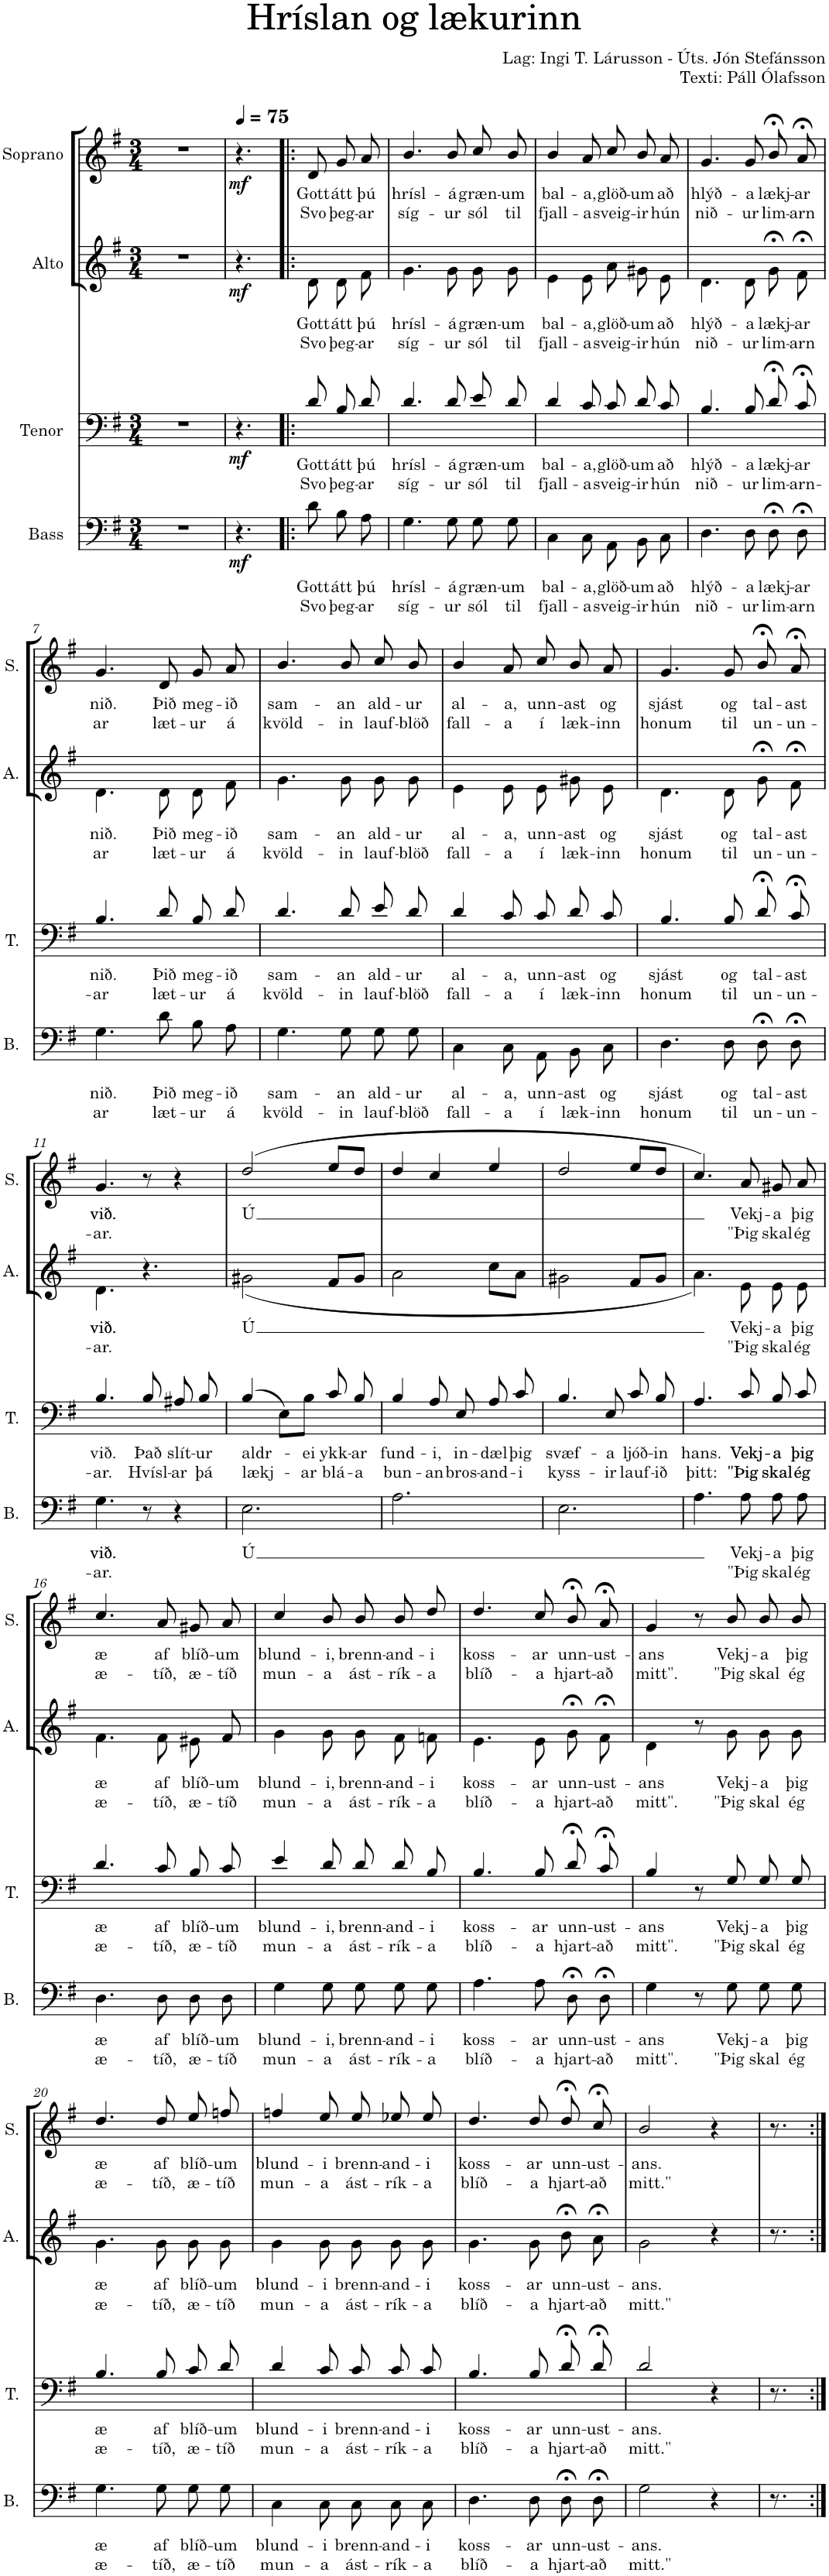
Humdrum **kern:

**kern	**text	**text	**dynam	**kern	**text	**text	**dynam	**kern	**text	**text	**dynam	**kern	**text	**text	**dynam
*part4	*part4	*part4	*part4	*part3	*part3	*part3	*part3	*part2	*part2	*part2	*part2	*part1	*part1	*part1	*part1
*staff4	*staff4	*staff4	*staff4	*staff3	*staff3	*staff3	*staff3	*staff2	*staff2	*staff2	*staff2	*staff1	*staff1	*staff1	*staff1
*I"Bass	*	*	*	*I"Tenor	*	*	*	*I"Alto	*	*	*	*I"Soprano	*	*	*
*I'B.	*	*	*	*I'T.	*	*	*	*I'A.	*	*	*	*I'S.	*	*	*
*clefF4	*	*	*	*clefF4	*	*	*	*clefG2	*	*	*	*clefG2	*	*	*
*k[f#]	*	*	*	*k[f#]	*	*	*	*k[f#]	*	*	*	*k[f#]	*	*	*
*M3/4	*	*	*	*M3/4	*	*	*	*M3/4	*	*	*	*M3/4	*	*	*
=1	=1	=1	=1	=1	=1	=1	=1	=1	=1	=1	=1	=1	=1	=1	=1
2.r	.	.	.	2.r	.	.	.	2.r	.	.	.	2.r	.	.	.
=2	=2	=2	=2	=2	=2	=2	=2	=2	=2	=2	=2	=2	=2	=2	=2
*	*	*	*	*	*	*	*	*	*	*	*	*MM75	*	*	*
!	!	!	!LO:DY:b	!	!	!	!LO:DY:b	!	!	!	!LO:DY:b	!	!	!	!LO:DY:b
4.r	.	.	mf	4.r	.	.	mf	4.r	.	.	mf	4.r	.	.	mf
=3!|:	=3!|:	=3!|:	=3!|:	=3!|:	=3!|:	=3!|:	=3!|:	=3!|:	=3!|:	=3!|:	=3!|:	=3!|:	=3!|:	=3!|:	=3!|:
!	!LO:LY:b	!LO:LY:b	!	!	!LO:LY:b	!LO:LY:b	!	!	!LO:LY:b	!LO:LY:b	!	!	!LO:LY:b	!LO:LY:b	!
8d\	Gott	Svo	.	8d/	Gott	Svo	.	8d\	Gott	Svo	.	8d/	Gott	Svo	.
!	!LO:LY:b	!LO:LY:b	!	!	!LO:LY:b	!LO:LY:b	!	!	!LO:LY:b	!LO:LY:b	!	!	!LO:LY:b	!LO:LY:b	!
8B\L	átt	þeg-	.	8B/	átt	þeg-	.	8d\	átt	þeg-	.	8g/	átt	þeg-	.
!	!LO:LY:b	!LO:LY:b	!	!	!LO:LY:b	!LO:LY:b	!	!	!LO:LY:b	!LO:LY:b	!	!	!LO:LY:b	!LO:LY:b	!
8A\J	þú	-ar	.	8d/	þú	-ar	.	8f#\	þú	-ar	.	8a/	þú	-ar	.
=4	=4	=4	=4	=4	=4	=4	=4	=4	=4	=4	=4	=4	=4	=4	=4
!	!LO:LY:b	!LO:LY:b	!	!	!LO:LY:b	!LO:LY:b	!	!	!LO:LY:b	!LO:LY:b	!	!	!LO:LY:b	!LO:LY:b	!
4.G\	hrísl-	síg-	.	4.d/	hrísl-	síg-	.	4.g\	hrísl-	síg-	.	4.b/	hrísl-	síg-	.
!	!LO:LY:b	!LO:LY:b	!	!	!LO:LY:b	!LO:LY:b	!	!	!LO:LY:b	!LO:LY:b	!	!	!LO:LY:b	!LO:LY:b	!
8G\	-á	-ur	.	8d/	-á	-ur	.	8g\	-á	-ur	.	8b/	-á	-ur	.
!	!LO:LY:b	!LO:LY:b	!	!	!LO:LY:b	!LO:LY:b	!	!	!LO:LY:b	!LO:LY:b	!	!	!LO:LY:b	!LO:LY:b	!
8G\L	græn-	sól	.	8e/	græn-	sól	.	8g\	græn-	sól	.	8cc/	græn-	sól	.
!	!LO:LY:b	!LO:LY:b	!	!	!LO:LY:b	!LO:LY:b	!	!	!LO:LY:b	!LO:LY:b	!	!	!LO:LY:b	!LO:LY:b	!
8G\J	-um	til	.	8d/	-um	til	.	8g\	-um	til	.	8b/	-um	til	.
=5	=5	=5	=5	=5	=5	=5	=5	=5	=5	=5	=5	=5	=5	=5	=5
!	!LO:LY:b	!LO:LY:b	!	!	!LO:LY:b	!LO:LY:b	!	!	!LO:LY:b	!LO:LY:b	!	!	!LO:LY:b	!LO:LY:b	!
4C\	bal-	fjall-	.	4d/	bal-	fjall-	.	4e\	bal-	fjall-	.	4b/	bal-	fjall-	.
!	!LO:LY:b	!LO:LY:b	!	!	!LO:LY:b	!LO:LY:b	!	!	!LO:LY:b	!LO:LY:b	!	!	!LO:LY:b	!LO:LY:b	!
8C\L	-a,	-a	.	8c/	-a,	-a	.	8e\	-a,	-a	.	8a/	-a,	-a	.
!	!LO:LY:b	!LO:LY:b	!	!	!LO:LY:b	!LO:LY:b	!	!	!LO:LY:b	!LO:LY:b	!	!	!LO:LY:b	!LO:LY:b	!
8AA\J	glöð-	sveig-	.	8c/	glöð-	sveig-	.	8a\	glöð-	sveig-	.	8cc/	glöð-	sveig-	.
!	!LO:LY:b	!LO:LY:b	!	!	!LO:LY:b	!LO:LY:b	!	!	!LO:LY:b	!LO:LY:b	!	!	!LO:LY:b	!LO:LY:b	!
8BB\L	-um	-ir	.	8d/	-um	-ir	.	8g#X\	-um	-ir	.	8b/	-um	-ir	.
!	!LO:LY:b	!LO:LY:b	!	!	!LO:LY:b	!LO:LY:b	!	!	!LO:LY:b	!LO:LY:b	!	!	!LO:LY:b	!LO:LY:b	!
8C\J	að	hún	.	8c/	að	hún	.	8e\	að	hún	.	8a/	að	hún	.
=6	=6	=6	=6	=6	=6	=6	=6	=6	=6	=6	=6	=6	=6	=6	=6
!	!LO:LY:b	!LO:LY:b	!	!	!LO:LY:b	!LO:LY:b	!	!	!LO:LY:b	!LO:LY:b	!	!	!LO:LY:b	!LO:LY:b	!
4.D\	hlýð-	nið-	.	4.B/	hlýð-	nið-	.	4.d\	hlýð-	nið-	.	4.g/	hlýð-	nið-	.
!	!LO:LY:b	!LO:LY:b	!	!	!LO:LY:b	!LO:LY:b	!	!	!LO:LY:b	!LO:LY:b	!	!	!LO:LY:b	!LO:LY:b	!
8D\	-a	-ur	.	8B/	-a	-ur	.	8d\	-a	-ur	.	8g/	-a	-ur	.
!	!LO:LY:b	!LO:LY:b	!	!	!LO:LY:b	!LO:LY:b	!	!	!LO:LY:b	!LO:LY:b	!	!	!LO:LY:b	!LO:LY:b	!
8D;<\L	lækj-	lim-	.	8d;</	lækj-	lim-	.	8g;<\	lækj-	lim-	.	8b;</	lækj-	lim-	.
!	!LO:LY:b	!LO:LY:b	!	!	!LO:LY:b	!LO:LY:b	!	!	!LO:LY:b	!LO:LY:b	!	!	!LO:LY:b	!LO:LY:b	!
8D;<\J	-ar	-arn	.	8c;</	-ar	-arn-	.	8f#;<\	-ar	-arn	.	8a;</	-ar	-arn	.
!!LO:LB:g=z
=7	=7	=7	=7	=7	=7	=7	=7	=7	=7	=7	=7	=7	=7	=7	=7
!	!LO:LY:b	!LO:LY:b	!	!	!LO:LY:b	!LO:LY:b	!	!	!LO:LY:b	!LO:LY:b	!	!	!LO:LY:b	!LO:LY:b	!
4.G\	nið.	-ar	.	4.B/	nið.	-ar	.	4.d\	nið.	-ar	.	4.g/	nið.	-ar	.
!	!LO:LY:b	!LO:LY:b	!	!	!LO:LY:b	!LO:LY:b	!	!	!LO:LY:b	!LO:LY:b	!	!	!LO:LY:b	!LO:LY:b	!
8d\	Þið	læt-	.	8d/	Þið	læt-	.	8d\	Þið	læt-	.	8d/	Þið	læt-	.
!	!LO:LY:b	!LO:LY:b	!	!	!LO:LY:b	!LO:LY:b	!	!	!LO:LY:b	!LO:LY:b	!	!	!LO:LY:b	!LO:LY:b	!
8B\L	meg-	-ur	.	8B/	meg-	-ur	.	8d\	meg-	-ur	.	8g/	meg-	-ur	.
!	!LO:LY:b	!LO:LY:b	!	!	!LO:LY:b	!LO:LY:b	!	!	!LO:LY:b	!LO:LY:b	!	!	!LO:LY:b	!LO:LY:b	!
8A\J	-ið	á	.	8d/	-ið	á	.	8f#\	-ið	á	.	8a/	-ið	á	.
=8	=8	=8	=8	=8	=8	=8	=8	=8	=8	=8	=8	=8	=8	=8	=8
!	!LO:LY:b	!LO:LY:b	!	!	!LO:LY:b	!LO:LY:b	!	!	!LO:LY:b	!LO:LY:b	!	!	!LO:LY:b	!LO:LY:b	!
4.G\	sam-	kvöld-	.	4.d/	sam-	kvöld-	.	4.g\	sam-	kvöld-	.	4.b/	sam-	kvöld-	.
!	!LO:LY:b	!LO:LY:b	!	!	!LO:LY:b	!LO:LY:b	!	!	!LO:LY:b	!LO:LY:b	!	!	!LO:LY:b	!LO:LY:b	!
8G\	-an	-in	.	8d/	-an	-in	.	8g\	-an	-in	.	8b/	-an	-in	.
!	!LO:LY:b	!LO:LY:b	!	!	!LO:LY:b	!LO:LY:b	!	!	!LO:LY:b	!LO:LY:b	!	!	!LO:LY:b	!LO:LY:b	!
8G\L	ald-	lauf-	.	8e/	ald-	lauf-	.	8g\	ald-	lauf-	.	8cc/	ald-	lauf-	.
!	!LO:LY:b	!LO:LY:b	!	!	!LO:LY:b	!LO:LY:b	!	!	!LO:LY:b	!LO:LY:b	!	!	!LO:LY:b	!LO:LY:b	!
8G\J	-ur	-blöð	.	8d/	-ur	-blöð	.	8g\	-ur	-blöð	.	8b/	-ur	-blöð	.
=9	=9	=9	=9	=9	=9	=9	=9	=9	=9	=9	=9	=9	=9	=9	=9
!	!LO:LY:b	!LO:LY:b	!	!	!LO:LY:b	!LO:LY:b	!	!	!LO:LY:b	!LO:LY:b	!	!	!LO:LY:b	!LO:LY:b	!
4C\	al-	fall-	.	4d/	al-	fall-	.	4e\	al-	fall-	.	4b/	al-	fall-	.
!	!LO:LY:b	!LO:LY:b	!	!	!LO:LY:b	!LO:LY:b	!	!	!LO:LY:b	!LO:LY:b	!	!	!LO:LY:b	!LO:LY:b	!
8C\L	-a,	-a	.	8c/	-a,	-a	.	8e\	-a,	-a	.	8a/	-a,	-a	.
!	!LO:LY:b	!LO:LY:b	!	!	!LO:LY:b	!LO:LY:b	!	!	!LO:LY:b	!LO:LY:b	!	!	!LO:LY:b	!LO:LY:b	!
8AA\J	unn-	í	.	8c/	unn-	í	.	8e\	unn-	í	.	8cc/	unn-	í	.
!	!LO:LY:b	!LO:LY:b	!	!	!LO:LY:b	!LO:LY:b	!	!	!LO:LY:b	!LO:LY:b	!	!	!LO:LY:b	!LO:LY:b	!
8BB\L	-ast	læk-	.	8d/	-ast	læk-	.	8g#X\	-ast	læk-	.	8b/	-ast	læk-	.
!	!LO:LY:b	!LO:LY:b	!	!	!LO:LY:b	!LO:LY:b	!	!	!LO:LY:b	!LO:LY:b	!	!	!LO:LY:b	!LO:LY:b	!
8C\J	og	-inn	.	8c/	og	-inn	.	8e\	og	-inn	.	8a/	og	-inn	.
=10	=10	=10	=10	=10	=10	=10	=10	=10	=10	=10	=10	=10	=10	=10	=10
!	!LO:LY:b	!LO:LY:b	!	!	!LO:LY:b	!LO:LY:b	!	!	!LO:LY:b	!LO:LY:b	!	!	!LO:LY:b	!LO:LY:b	!
4.D\	sjást	honum	.	4.B/	sjást	honum	.	4.d\	sjást	honum	.	4.g/	sjást	honum	.
!	!LO:LY:b	!LO:LY:b	!	!	!LO:LY:b	!LO:LY:b	!	!	!LO:LY:b	!LO:LY:b	!	!	!LO:LY:b	!LO:LY:b	!
8D\	og	til	.	8B/	og	til	.	8d\	og	til	.	8g/	og	til	.
!	!LO:LY:b	!LO:LY:b	!	!	!LO:LY:b	!LO:LY:b	!	!	!LO:LY:b	!LO:LY:b	!	!	!LO:LY:b	!LO:LY:b	!
8D;<\L	tal-	un-	.	8d;</	tal-	un-	.	8g;<\	tal-	un-	.	8b;</	tal-	un-	.
!	!LO:LY:b	!LO:LY:b	!	!	!LO:LY:b	!LO:LY:b	!	!	!LO:LY:b	!LO:LY:b	!	!	!LO:LY:b	!LO:LY:b	!
8D;<\J	-ast	-un-	.	8c;</	-ast	-un-	.	8f#;<\	-ast	-un-	.	8a;</	-ast	-un-	.
!!LO:LB:g=z
=11	=11	=11	=11	=11	=11	=11	=11	=11	=11	=11	=11	=11	=11	=11	=11
!	!LO:LY:b	!LO:LY:b	!	!	!LO:LY:b	!LO:LY:b	!	!	!LO:LY:b	!LO:LY:b	!	!	!LO:LY:b	!LO:LY:b	!
4.G\	við.	-ar.	.	4.B/	við.	-ar.	.	4.d\	við.	-ar.	.	4.g/	við.	-ar.	.
!	!	!	!	!	!LO:LY:b	!LO:LY:b	!	!	!	!	!	!	!	!	!
8r	.	.	.	8B/	Það	Hvísl-	.	4.r	.	.	.	8r	.	.	.
!	!	!	!	!	!LO:LY:b	!LO:LY:b	!	!	!	!	!	!	!	!	!
4r	.	.	.	8A#X/	slít-	-ar	.	.	.	.	.	4r	.	.	.
!	!	!	!	!	!LO:LY:b	!LO:LY:b	!	!	!	!	!	!	!	!	!
.	.	.	.	8B/	-ur	þá	.	.	.	.	.	.	.	.	.
=12	=12	=12	=12	=12	=12	=12	=12	=12	=12	=12	=12	=12	=12	=12	=12
!	!LO:LY:b	!	!	!	!LO:LY:b	!LO:LY:b	!	!	!LO:LY:b	!	!	!	!LO:LY:b	!	!
2.E\	Ú	.	.	(>4B/	aldr-	lækj-	.	(<2g#X\	Ú	.	.	(>2dd/	Ú	.	.
.	.	.	.	8E\L)	.	.	.	.	.	.	.	.	.	.	.
!	!	!	!	!	!LO:LY:b	!LO:LY:b	!	!	!	!	!	!	!	!	!
.	.	.	.	8B\J	-ei	-ar	.	.	.	.	.	.	.	.	.
!	!	!	!	!	!LO:LY:b	!LO:LY:b	!	!	!	!	!	!	!	!	!
.	.	.	.	8c/	ykk-	blá-	.	8f#/L	.	.	.	8ee/L	.	.	.
!	!	!	!	!	!LO:LY:b	!LO:LY:b	!	!	!	!	!	!	!	!	!
.	.	.	.	8B/	-ar	-a	.	8g#/J	.	.	.	8dd/J	.	.	.
=13	=13	=13	=13	=13	=13	=13	=13	=13	=13	=13	=13	=13	=13	=13	=13
!	!	!	!	!	!LO:LY:b	!LO:LY:b	!	!	!	!	!	!	!	!	!
2.A\	.	.	.	4B/	fund-	bun-	.	2a\	.	.	.	4dd/	.	.	.
!	!	!	!	!	!LO:LY:b	!LO:LY:b	!	!	!	!	!	!	!	!	!
.	.	.	.	8A/	-i,	-an	.	.	.	.	.	4cc/	.	.	.
!	!	!	!	!	!LO:LY:b	!LO:LY:b	!	!	!	!	!	!	!	!	!
.	.	.	.	8E/	in-	bros-	.	.	.	.	.	.	.	.	.
!	!	!	!	!	!LO:LY:b	!LO:LY:b	!	!	!	!	!	!	!	!	!
.	.	.	.	8A/	-dæl	-and-	.	8cc\L	.	.	.	4ee/	.	.	.
!	!	!	!	!	!LO:LY:b	!LO:LY:b	!	!	!	!	!	!	!	!	!
.	.	.	.	8c/	þig	-i	.	8a\J	.	.	.	.	.	.	.
=14	=14	=14	=14	=14	=14	=14	=14	=14	=14	=14	=14	=14	=14	=14	=14
!	!	!	!	!	!LO:LY:b	!LO:LY:b	!	!	!	!	!	!	!	!	!
2.E\	.	.	.	4.B/	svæf-	kyss-	.	2g#X\	.	.	.	2dd/	.	.	.
!	!	!	!	!	!LO:LY:b	!LO:LY:b	!	!	!	!	!	!	!	!	!
.	.	.	.	8E/	-a	-ir	.	.	.	.	.	.	.	.	.
!	!	!	!	!	!LO:LY:b	!LO:LY:b	!	!	!	!	!	!	!	!	!
.	.	.	.	8c/	ljóð-	lauf-	.	8f#/L	.	.	.	8ee/L	.	.	.
!	!	!	!	!	!LO:LY:b	!LO:LY:b	!	!	!	!	!	!	!	!	!
.	.	.	.	8B/	-in	-ið	.	8g#/J	.	.	.	8dd/J	.	.	.
=15	=15	=15	=15	=15	=15	=15	=15	=15	=15	=15	=15	=15	=15	=15	=15
!	!	!	!	!	!LO:LY:b	!LO:LY:b	!	!	!	!	!	!	!	!	!
4.A\	.	.	.	4.A/	hans.	þitt:	.	4.a\)	.	.	.	4.cc/)	.	.	.
!	!LO:LY:b	!LO:LY:b	!	!	!LO:LY:b	!LO:LY:b	!	!	!LO:LY:b	!LO:LY:b	!	!	!LO:LY:b	!LO:LY:b	!
8A\	Vekj-	"Þig	.	8c/	Vekj-	"Þig	.	8e\	Vekj-	"Þig	.	8a/	Vekj-	"Þig	.
!	!LO:LY:b	!LO:LY:b	!	!	!LO:LY:b	!LO:LY:b	!	!	!LO:LY:b	!LO:LY:b	!	!	!LO:LY:b	!LO:LY:b	!
8A\L	-a	skal	.	8B/	-a	skal	.	8e\	-a	skal	.	8g#X/	-a	skal	.
!	!LO:LY:b	!LO:LY:b	!	!	!LO:LY:b	!LO:LY:b	!	!	!LO:LY:b	!LO:LY:b	!	!	!LO:LY:b	!LO:LY:b	!
8A\J	þig	ég	.	8c/	þig	ég	.	8e\	þig	ég	.	8a/	þig	ég	.
!!LO:LB:g=z
=16	=16	=16	=16	=16	=16	=16	=16	=16	=16	=16	=16	=16	=16	=16	=16
!	!LO:LY:b	!LO:LY:b	!	!	!LO:LY:b	!LO:LY:b	!	!	!LO:LY:b	!LO:LY:b	!	!	!LO:LY:b	!LO:LY:b	!
4.D\	æ	æ-	.	4.d/	æ	æ-	.	4.f#\	æ	æ-	.	4.cc/	æ	æ-	.
!	!LO:LY:b	!LO:LY:b	!	!	!LO:LY:b	!LO:LY:b	!	!	!LO:LY:b	!LO:LY:b	!	!	!LO:LY:b	!LO:LY:b	!
8D\	af	-tíð,	.	8c/	af	-tíð,	.	8f#\	af	-tíð,	.	8a/	af	-tíð,	.
!	!LO:LY:b	!LO:LY:b	!	!	!LO:LY:b	!LO:LY:b	!	!	!LO:LY:b	!LO:LY:b	!	!	!LO:LY:b	!LO:LY:b	!
8D\L	blíð-	æ-	.	8B/	blíð-	æ-	.	8e#X\	blíð-	æ-	.	8g#X/	blíð-	æ-	.
!	!LO:LY:b	!LO:LY:b	!	!	!LO:LY:b	!LO:LY:b	!	!	!LO:LY:b	!LO:LY:b	!	!	!LO:LY:b	!LO:LY:b	!
8D\J	-um	-tíð	.	8c/	-um	-tíð	.	8f#/	-um	-tíð	.	8a/	-um	-tíð	.
=17	=17	=17	=17	=17	=17	=17	=17	=17	=17	=17	=17	=17	=17	=17	=17
!	!LO:LY:b	!LO:LY:b	!	!	!LO:LY:b	!LO:LY:b	!	!	!LO:LY:b	!LO:LY:b	!	!	!LO:LY:b	!LO:LY:b	!
4G\	blund-	mun-	.	4e/	blund-	mun-	.	4g\	blund-	mun-	.	4cc/	blund-	mun-	.
!	!LO:LY:b	!LO:LY:b	!	!	!LO:LY:b	!LO:LY:b	!	!	!LO:LY:b	!LO:LY:b	!	!	!LO:LY:b	!LO:LY:b	!
8G\L	-i,	-a	.	8d/	-i,	-a	.	8g\	-i,	-a	.	8b/	-i,	-a	.
!	!LO:LY:b	!LO:LY:b	!	!	!LO:LY:b	!LO:LY:b	!	!	!LO:LY:b	!LO:LY:b	!	!	!LO:LY:b	!LO:LY:b	!
8G\J	brenn-	ást-	.	8d/	brenn-	ást-	.	8g\	brenn-	ást-	.	8b/	brenn-	ást-	.
!	!LO:LY:b	!LO:LY:b	!	!	!LO:LY:b	!LO:LY:b	!	!	!LO:LY:b	!LO:LY:b	!	!	!LO:LY:b	!LO:LY:b	!
8G\L	-and-	-rík-	.	8d/	-and-	-rík-	.	8f#\	-and-	-rík-	.	8b/	-and-	-rík-	.
!	!LO:LY:b	!LO:LY:b	!	!	!LO:LY:b	!LO:LY:b	!	!	!LO:LY:b	!LO:LY:b	!	!	!LO:LY:b	!LO:LY:b	!
8G\J	-i	-a	.	8B/	-i	-a	.	8fn\	-i	-a	.	8dd/	-i	-a	.
=18	=18	=18	=18	=18	=18	=18	=18	=18	=18	=18	=18	=18	=18	=18	=18
!	!LO:LY:b	!LO:LY:b	!	!	!LO:LY:b	!LO:LY:b	!	!	!LO:LY:b	!LO:LY:b	!	!	!LO:LY:b	!LO:LY:b	!
4.A\	koss-	blíð-	.	4.B/	koss-	blíð-	.	4.e\	koss-	blíð-	.	4.dd/	koss-	blíð-	.
!	!LO:LY:b	!LO:LY:b	!	!	!LO:LY:b	!LO:LY:b	!	!	!LO:LY:b	!LO:LY:b	!	!	!LO:LY:b	!LO:LY:b	!
8A\	-ar	-a	.	8B/	-ar	-a	.	8e\	-ar	-a	.	8cc/	-ar	-a	.
!	!LO:LY:b	!LO:LY:b	!	!	!LO:LY:b	!LO:LY:b	!	!	!LO:LY:b	!LO:LY:b	!	!	!LO:LY:b	!LO:LY:b	!
8D;<\L	unn-	hjart-	.	8d;</	unn-	hjart-	.	8g;<\	unn-	hjart-	.	8b;</	unn-	hjart-	.
!	!LO:LY:b	!LO:LY:b	!	!	!LO:LY:b	!LO:LY:b	!	!	!LO:LY:b	!LO:LY:b	!	!	!LO:LY:b	!LO:LY:b	!
8D;<\J	-ust-	-að	.	8c;</	-ust-	-að	.	8f#;<\	-ust-	-að	.	8a;</	-ust-	-að	.
=19	=19	=19	=19	=19	=19	=19	=19	=19	=19	=19	=19	=19	=19	=19	=19
!	!LO:LY:b	!LO:LY:b	!	!	!LO:LY:b	!LO:LY:b	!	!	!LO:LY:b	!LO:LY:b	!	!	!LO:LY:b	!LO:LY:b	!
4G\	-ans	mitt".	.	4B/	-ans	mitt".	.	4d\	-ans	mitt".	.	4g/	-ans	mitt".	.
8r	.	.	.	8r	.	.	.	8r	.	.	.	8r	.	.	.
!	!LO:LY:b	!LO:LY:b	!	!	!LO:LY:b	!LO:LY:b	!	!	!LO:LY:b	!LO:LY:b	!	!	!LO:LY:b	!LO:LY:b	!
8G\	Vekj-	"Þig	.	8G/	Vekj-	"Þig	.	8g\	Vekj-	"Þig	.	8b/	Vekj-	"Þig	.
!	!LO:LY:b	!LO:LY:b	!	!	!LO:LY:b	!LO:LY:b	!	!	!LO:LY:b	!LO:LY:b	!	!	!LO:LY:b	!LO:LY:b	!
8G\L	-a	skal	.	8G/	-a	skal	.	8g\	-a	skal	.	8b/	-a	skal	.
!	!LO:LY:b	!LO:LY:b	!	!	!LO:LY:b	!LO:LY:b	!	!	!LO:LY:b	!LO:LY:b	!	!	!LO:LY:b	!LO:LY:b	!
8G\J	þig	ég	.	8G/	þig	ég	.	8g\	þig	ég	.	8b/	þig	ég	.
!!LO:LB:g=z
=20	=20	=20	=20	=20	=20	=20	=20	=20	=20	=20	=20	=20	=20	=20	=20
!	!LO:LY:b	!LO:LY:b	!	!	!LO:LY:b	!LO:LY:b	!	!	!LO:LY:b	!LO:LY:b	!	!	!LO:LY:b	!LO:LY:b	!
4.G\	æ	æ-	.	4.B/	æ	æ-	.	4.g\	æ	æ-	.	4.dd/	æ	æ-	.
!	!LO:LY:b	!LO:LY:b	!	!	!LO:LY:b	!LO:LY:b	!	!	!LO:LY:b	!LO:LY:b	!	!	!LO:LY:b	!LO:LY:b	!
8G\	af	-tíð,	.	8B/	af	-tíð,	.	8g\	af	-tíð,	.	8dd/	af	-tíð,	.
!	!LO:LY:b	!LO:LY:b	!	!	!LO:LY:b	!LO:LY:b	!	!	!LO:LY:b	!LO:LY:b	!	!	!LO:LY:b	!LO:LY:b	!
8G\L	blíð-	æ-	.	8c/	blíð-	æ-	.	8g\	blíð-	æ-	.	8ee/	blíð-	æ-	.
!	!LO:LY:b	!LO:LY:b	!	!	!LO:LY:b	!LO:LY:b	!	!	!LO:LY:b	!LO:LY:b	!	!	!LO:LY:b	!LO:LY:b	!
8G\J	-um	-tíð	.	8d/	-um	-tíð	.	8g\	-um	-tíð	.	8ffn/	-um	-tíð	.
=21	=21	=21	=21	=21	=21	=21	=21	=21	=21	=21	=21	=21	=21	=21	=21
!	!LO:LY:b	!LO:LY:b	!	!	!LO:LY:b	!LO:LY:b	!	!	!LO:LY:b	!LO:LY:b	!	!	!LO:LY:b	!LO:LY:b	!
4C\	blund-	mun-	.	4d/	blund-	mun-	.	4g\	blund-	mun-	.	4ffn/	blund-	mun-	.
!	!LO:LY:b	!LO:LY:b	!	!	!LO:LY:b	!LO:LY:b	!	!	!LO:LY:b	!LO:LY:b	!	!	!LO:LY:b	!LO:LY:b	!
8C\L	-i	-a	.	8c/	-i	-a	.	8g\	-i	-a	.	8ee/	-i	-a	.
!	!LO:LY:b	!LO:LY:b	!	!	!LO:LY:b	!LO:LY:b	!	!	!LO:LY:b	!LO:LY:b	!	!	!LO:LY:b	!LO:LY:b	!
8C\J	brenn-	ást-	.	8c/	brenn-	ást-	.	8g\	brenn-	ást-	.	8ee/	brenn-	ást-	.
!	!LO:LY:b	!LO:LY:b	!	!	!LO:LY:b	!LO:LY:b	!	!	!LO:LY:b	!LO:LY:b	!	!	!LO:LY:b	!LO:LY:b	!
8C\L	-and-	-rík-	.	8c/	-and-	-rík-	.	8g\	-and-	-rík-	.	8ee-X/	-and-	-rík-	.
!	!LO:LY:b	!LO:LY:b	!	!	!LO:LY:b	!LO:LY:b	!	!	!LO:LY:b	!LO:LY:b	!	!	!LO:LY:b	!LO:LY:b	!
8C\J	-i	-a	.	8c/	-i	-a	.	8g\	-i	-a	.	8ee-/	-i	-a	.
=22	=22	=22	=22	=22	=22	=22	=22	=22	=22	=22	=22	=22	=22	=22	=22
!	!LO:LY:b	!LO:LY:b	!	!	!LO:LY:b	!LO:LY:b	!	!	!LO:LY:b	!LO:LY:b	!	!	!LO:LY:b	!LO:LY:b	!
4.D\	koss-	blíð-	.	4.B/	koss-	blíð-	.	4.g\	koss-	blíð-	.	4.dd/	koss-	blíð-	.
!	!LO:LY:b	!LO:LY:b	!	!	!LO:LY:b	!LO:LY:b	!	!	!LO:LY:b	!LO:LY:b	!	!	!LO:LY:b	!LO:LY:b	!
8D\	-ar	-a	.	8B/	-ar	-a	.	8g\	-ar	-a	.	8dd/	-ar	-a	.
!	!LO:LY:b	!LO:LY:b	!	!	!LO:LY:b	!LO:LY:b	!	!	!LO:LY:b	!LO:LY:b	!	!	!LO:LY:b	!LO:LY:b	!
8D;<\L	unn-	hjart-	.	8d;</	unn-	hjart-	.	8b;<\	unn-	hjart-	.	8dd;</	unn-	hjart-	.
!	!LO:LY:b	!LO:LY:b	!	!	!LO:LY:b	!LO:LY:b	!	!	!LO:LY:b	!LO:LY:b	!	!	!LO:LY:b	!LO:LY:b	!
8D;<\J	-ust-	-að	.	8d;</	-ust-	-að	.	8a;<\	-ust-	-að	.	8cc;</	-ust-	-að	.
=23	=23	=23	=23	=23	=23	=23	=23	=23	=23	=23	=23	=23	=23	=23	=23
!	!LO:LY:b	!LO:LY:b	!	!	!LO:LY:b	!LO:LY:b	!	!	!LO:LY:b	!LO:LY:b	!	!	!LO:LY:b	!LO:LY:b	!
2G\	-ans.	mitt."	.	2d/	-ans.	mitt."	.	2g\	-ans.	mitt."	.	2b/	-ans.	mitt."	.
4r	.	.	.	4r	.	.	.	4r	.	.	.	4r	.	.	.
=24	=24	=24	=24	=24	=24	=24	=24	=24	=24	=24	=24	=24	=24	=24	=24
8.r	.	.	.	8.r	.	.	.	8.r	.	.	.	8.r	.	.	.
=:|!	=:|!	=:|!	=:|!	=:|!	=:|!	=:|!	=:|!	=:|!	=:|!	=:|!	=:|!	=:|!	=:|!	=:|!	=:|!
*-	*-	*-	*-	*-	*-	*-	*-	*-	*-	*-	*-	*-	*-	*-	*-
